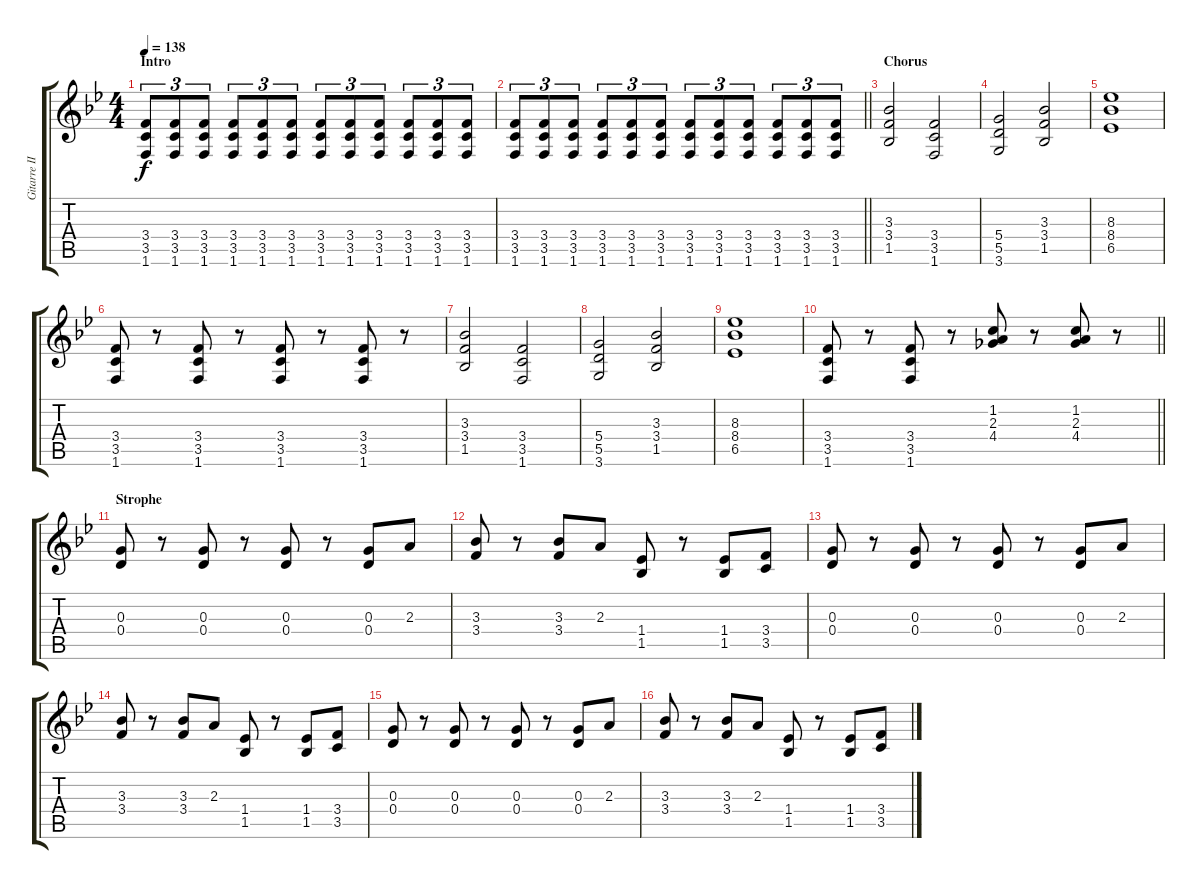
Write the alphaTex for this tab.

\track ("Gitarre II" "Gitarre II") {instrument distortionguitar}
\staff {score tabs}
\tuning (E4 B3 G3 D3 A2 E2) {hide}
\ts (4 4)
\section ("" "Intro")
\tempo 138
\clef g2
\ks bb
(3.4 3.5 1.6).8{tu (3 2) dy f instrument distortionguitar} (3.4 3.5 1.6).8{tu (3 2)} (3.4 3.5 1.6).8{tu (3 2)} (3.4 3.5 1.6).8{tu (3 2)} (3.4 3.5 1.6).8{tu (3 2)} (3.4 3.5 1.6).8{tu (3 2)} (3.4 3.5 1.6).8{tu (3 2)} (3.4 3.5 1.6).8{tu (3 2)} (3.4 3.5 1.6).8{tu (3 2)} (3.4 3.5 1.6).8{tu (3 2)} (3.4 3.5 1.6).8{tu (3 2)} (3.4 3.5 1.6).8{tu (3 2)} |
\barLineRight lightlight
(3.4 3.5 1.6).8{tu (3 2)} (3.4 3.5 1.6).8{tu (3 2)} (3.4 3.5 1.6).8{tu (3 2)} (3.4 3.5 1.6).8{tu (3 2)} (3.4 3.5 1.6).8{tu (3 2)} (3.4 3.5 1.6).8{tu (3 2)} (3.4 3.5 1.6).8{tu (3 2)} (3.4 3.5 1.6).8{tu (3 2)} (3.4 3.5 1.6).8{tu (3 2)} (3.4 3.5 1.6).8{tu (3 2)} (3.4 3.5 1.6).8{tu (3 2)} (3.4 3.5 1.6).8{tu (3 2)} |
\section ("" "Chorus")
(3.3 3.4 1.5).2 (3.4 3.5 1.6).2 |
(5.4 5.5 3.6).2 (3.3 3.4 1.5).2 |
(8.3 8.4 6.5).1 |
(3.4 3.5 1.6).8 r.8 (3.4 3.5 1.6).8 r.8 (3.4 3.5 1.6).8 r.8 (3.4 3.5 1.6).8 r.8 |
(3.3 3.4 1.5).2 (3.4 3.5 1.6).2 |
(5.4 5.5 3.6).2 (3.3 3.4 1.5).2 |
(8.3 8.4 6.5).1 |
\barLineRight lightlight
(3.4 3.5 1.6).8 r.8 (3.4 3.5 1.6).8 r.8 (1.2 2.3 4.4).8 r.8 (1.2 2.3 4.4).8 r.8 |
\section ("" "Strophe")
(0.3 0.4).8 r.8 (0.3 0.4).8 r.8 (0.3 0.4).8 r.8 (0.3 0.4).8 2.3.8 |
(3.3 3.4).8 r.8 (3.3 3.4).8 2.3.8 (1.4 1.5).8 r.8 (1.4 1.5).8 (3.4 3.5).8 |
(0.3 0.4).8 r.8 (0.3 0.4).8 r.8 (0.3 0.4).8 r.8 (0.3 0.4).8 2.3.8 |
(3.3 3.4).8 r.8 (3.3 3.4).8 2.3.8 (1.4 1.5).8 r.8 (1.4 1.5).8 (3.4 3.5).8 |
(0.3 0.4).8 r.8 (0.3 0.4).8 r.8 (0.3 0.4).8 r.8 (0.3 0.4).8 2.3.8 |
(3.3 3.4).8 r.8 (3.3 3.4).8 2.3.8 (1.4 1.5).8 r.8 (1.4 1.5).8 (3.4 3.5).8
